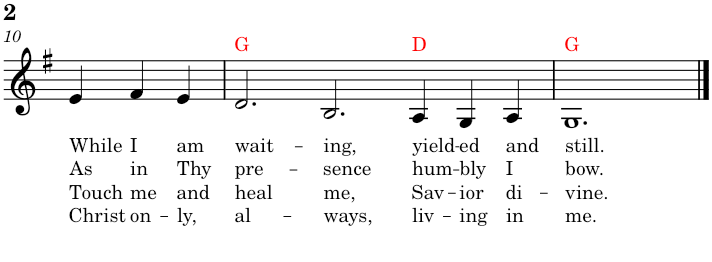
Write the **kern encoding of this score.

**kern	**text	**text	**text	**text	**harte
*part1	*part1	*part1	*part1	*part1	*part1
*staff1	*staff1	*staff1	*staff1	*staff1	*
*I"Piano	*	*	*	*	*
*I'Pno	*	*	*	*	*
!!LO:PB:g=z
*clefG2	*	*	*	*	*
*k[f#]	*	*	*	*	*
*G:	*	*	*	*	*
*M9/4	*	*	*	*	*
=10	=10	=10	=10	=10	=10
!	!LO:LY:b	!LO:LY:b	!LO:LY:b	!LO:LY:b	!
4e/	While	As	Touch	Christ	.
!	!LO:LY:b	!LO:LY:b	!LO:LY:b	!LO:LY:b	!
4f#/	I	in	me	on-	.
!	!LO:LY:b	!LO:LY:b	!LO:LY:b	!LO:LY:b	!
4e/	am	Thy	and	-ly,	.
=11	=11	=11	=11	=11	=11
!	!LO:LY:b	!LO:LY:b	!LO:LY:b	!LO:LY:b	!
2.d/	wait-	pre-	heal	al-	G:maj
!	!LO:LY:b	!LO:LY:b	!LO:LY:b	!LO:LY:b	!
2.B/	-ing,	-sence	me,	-ways,	.
!	!LO:LY:b	!LO:LY:b	!LO:LY:b	!LO:LY:b	!
4A/	yield-	hum-	Sav-	liv-	D:maj
!	!LO:LY:b	!LO:LY:b	!LO:LY:b	!LO:LY:b	!
4G/	-ed	-bly	-ior	-ing	.
!	!LO:LY:b	!LO:LY:b	!LO:LY:b	!LO:LY:b	!
4A/	and	I	di-	in	.
=12	=12	=12	=12	=12	=12
!	!LO:LY:b	!LO:LY:b	!LO:LY:b	!LO:LY:b	!
1.G	still.	bow.	-vine.	me.	G:maj
==	==	==	==	==	==
*-	*-	*-	*-	*-	*-
